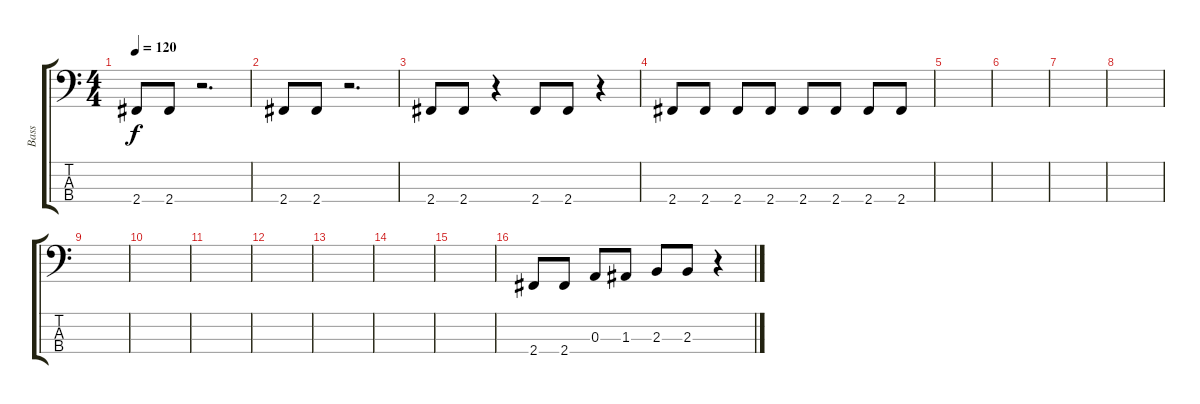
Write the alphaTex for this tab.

\track ("Bass" "Bass") {instrument overdrivenguitar}
\staff {score tabs}
\tuning (G2 D2 A1 E1) {hide}
\ts (4 4)
\tempo 120
\clef f4
\ks c
2.4.8{dy f} 2.4.8 r.2{d} |
2.4.8 2.4.8 r.2{d} |
2.4.8 2.4.8 r.4 2.4.8 2.4.8 r.4 |
2.4.8 2.4.8 2.4.8 2.4.8 2.4.8 2.4.8 2.4.8 2.4.8 |
|
|
|
|
|
|
|
|
|
|
|
2.4.8 2.4.8 0.3.8 1.3.8 2.3.8 2.3.8 r.4
